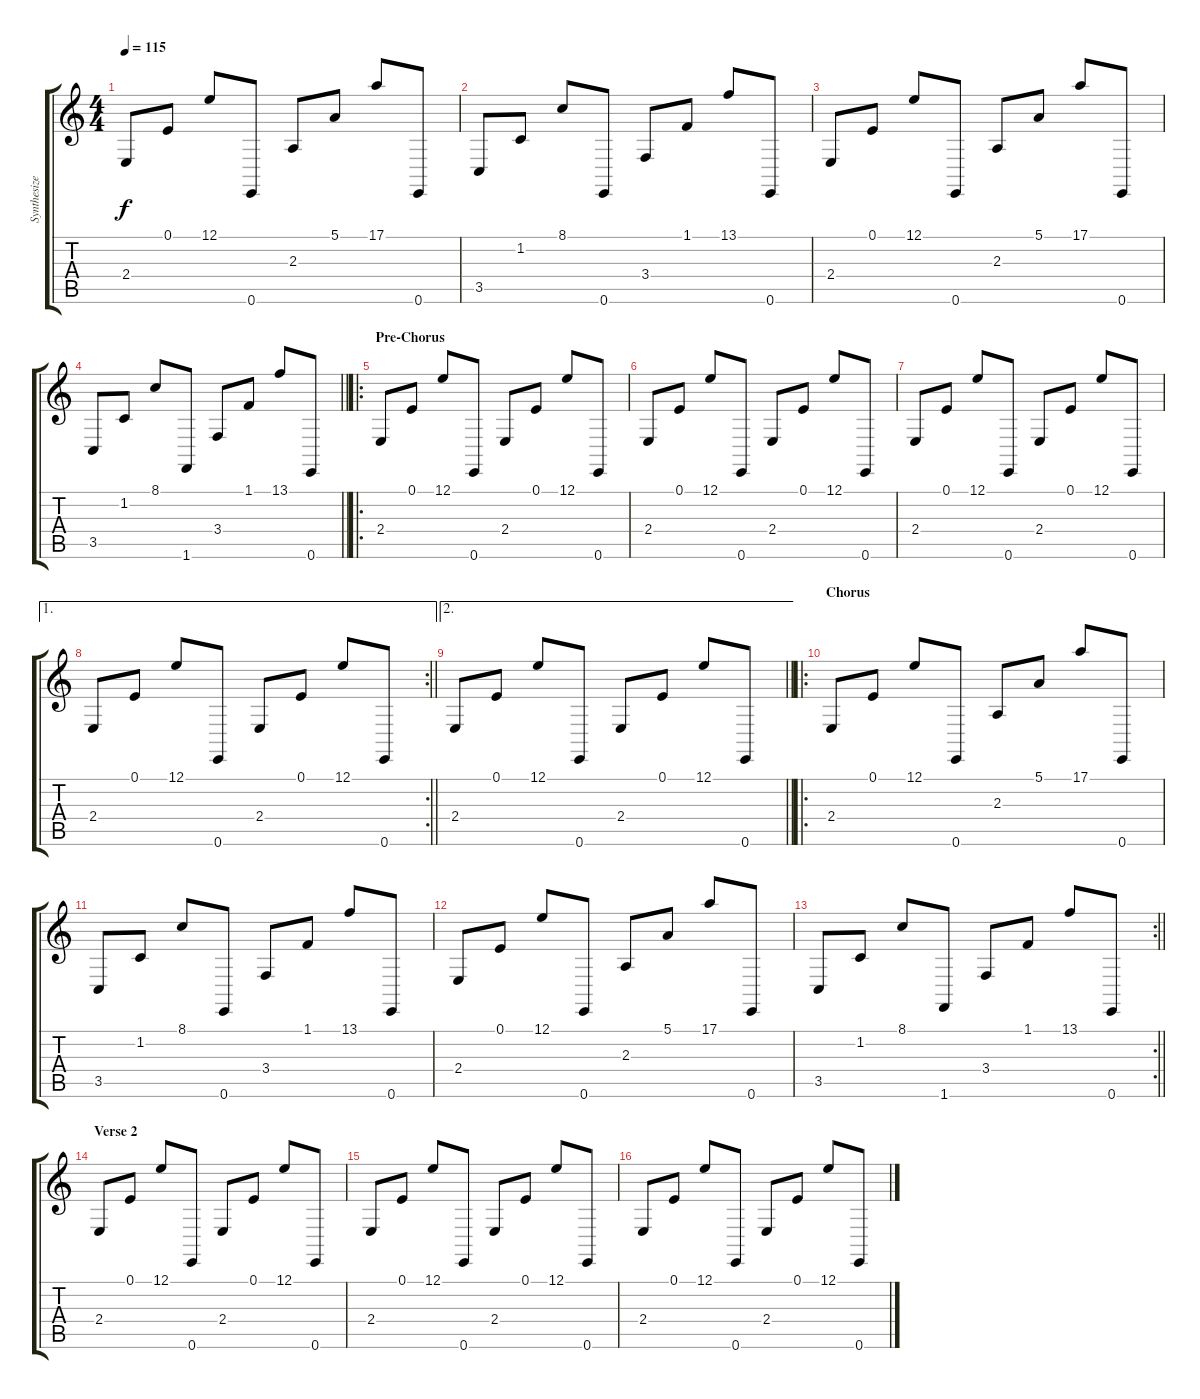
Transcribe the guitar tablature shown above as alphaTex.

\track ("Synthesizer" "Synthesize") {instrument lead1square}
\staff {score tabs}
\tuning (E4 B3 G3 D3 A2 E2) {hide}
\ts (4 4)
\tempo 115
\clef g2
\ks c
2.4.8{dy f} 0.1.8 12.1.8 0.6.8 2.3.8 5.1.8 17.1.8 0.6.8 |
3.5.8 1.2.8 8.1.8 0.6.8 3.4.8 1.1.8 13.1.8 0.6.8 |
2.4.8 0.1.8 12.1.8 0.6.8 2.3.8 5.1.8 17.1.8 0.6.8 |
\barLineRight lightlight
3.5.8 1.2.8 8.1.8 1.6.8 3.4.8 1.1.8 13.1.8 0.6.8 |
\ro
\section ("" "Pre-Chorus")
2.4.8 0.1.8 12.1.8 0.6.8 2.4.8 0.1.8 12.1.8 0.6.8 |
2.4.8 0.1.8 12.1.8 0.6.8 2.4.8 0.1.8 12.1.8 0.6.8 |
2.4.8 0.1.8 12.1.8 0.6.8 2.4.8 0.1.8 12.1.8 0.6.8 |
\ae 1
\rc 2
\barLineRight lightlight
2.4.8 0.1.8 12.1.8 0.6.8 2.4.8 0.1.8 12.1.8 0.6.8 |
\ae 2
\barLineRight lightlight
2.4.8 0.1.8 12.1.8 0.6.8 2.4.8 0.1.8 12.1.8 0.6.8 |
\ro
\section ("" "Chorus")
2.4.8 0.1.8 12.1.8 0.6.8 2.3.8 5.1.8 17.1.8 0.6.8 |
3.5.8 1.2.8 8.1.8 0.6.8 3.4.8 1.1.8 13.1.8 0.6.8 |
2.4.8 0.1.8 12.1.8 0.6.8 2.3.8 5.1.8 17.1.8 0.6.8 |
\rc 2
\barLineRight lightlight
3.5.8 1.2.8 8.1.8 1.6.8 3.4.8 1.1.8 13.1.8 0.6.8 |
\section ("" "Verse 2")
2.4.8 0.1.8 12.1.8 0.6.8 2.4.8 0.1.8 12.1.8 0.6.8 |
2.4.8 0.1.8 12.1.8 0.6.8 2.4.8 0.1.8 12.1.8 0.6.8 |
2.4.8 0.1.8 12.1.8 0.6.8 2.4.8 0.1.8 12.1.8 0.6.8
